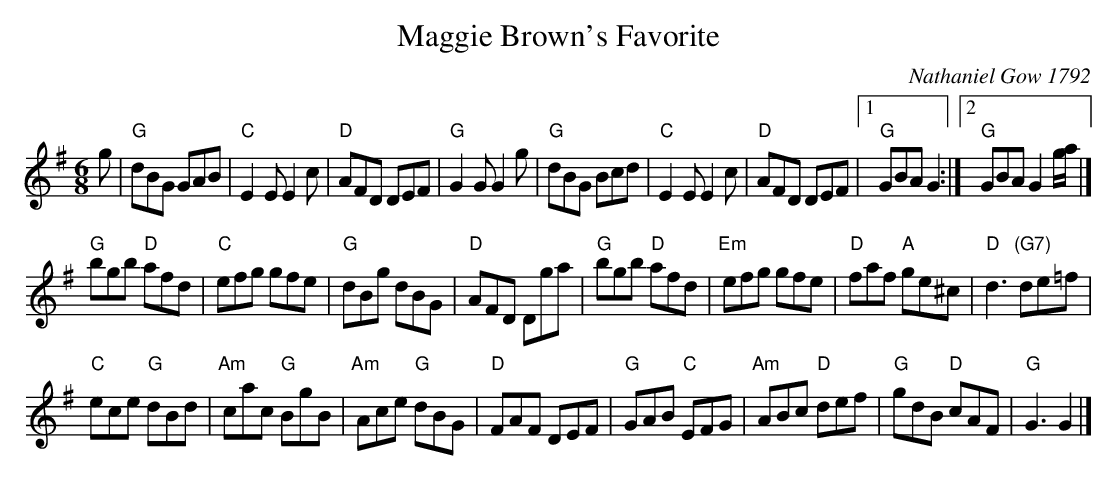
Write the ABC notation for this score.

X:1
T: Maggie Brown's Favorite
O: Nathaniel Gow 1792
M: 6/8
K: G
g |\
"G"dBG     GAB | "C"E2E    E2c | "D"AFD    DEF  |  "G"G2G G2g |\
"G"dBG     Bcd | "C"E2E    E2c | "D"AFD    DEF  |1 "G"GBA G2 :|2 "G"GBA G2g/a/ |]
"G"bgb  "D"afd | "C"efg    gfe | "G"dBg    dBG  |  "D"AFD Dga |\
"G"bgb  "D"afd |"Em"efg    gfe | "D"faf "A"ge^c |  "D"d3 "(G7)"de=f |
"C"ece  "G"dBd |"Am"cac "G"BgB |"Am"Ace "G"dBG  |  "D"FAF DEF |\
"G"GAB  "C"EFG |"Am"ABc "D"def | "G"gdB "D"cAF  |  "G"G3  G2 |]
